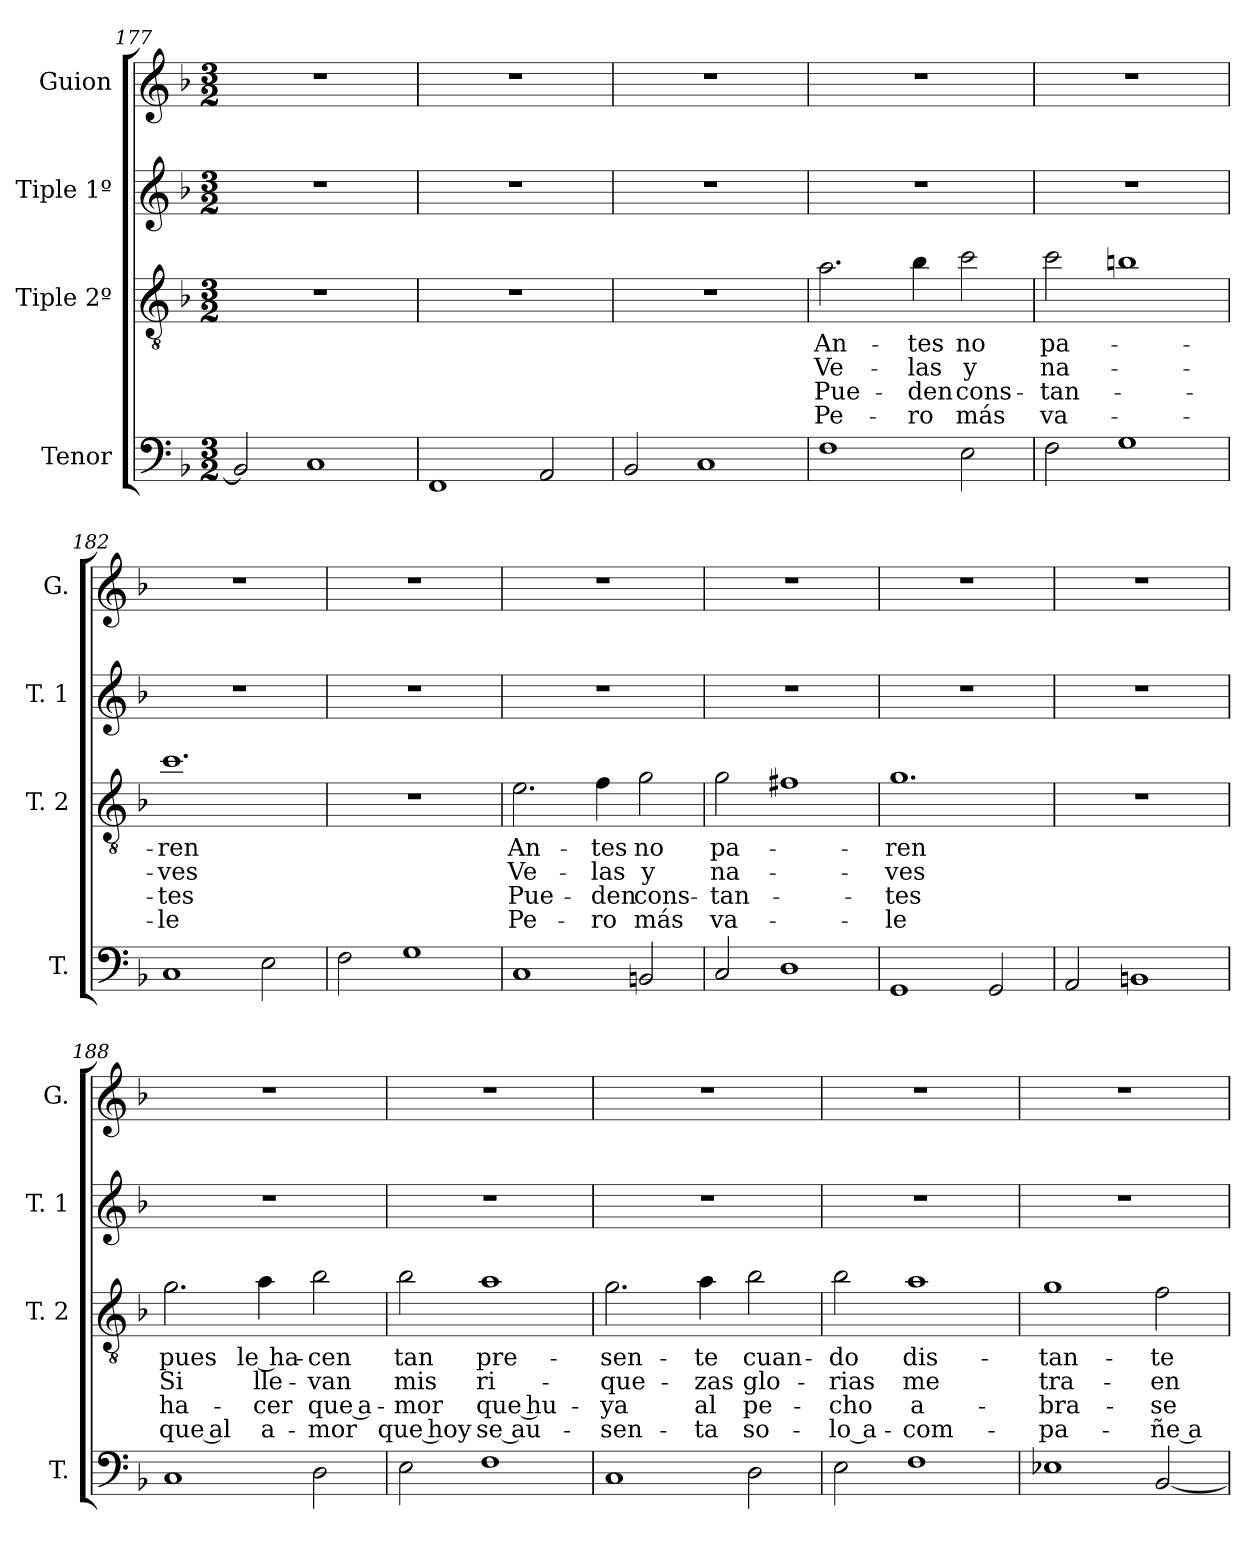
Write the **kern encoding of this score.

**kern	**kern	**text	**text	**text	**text	**kern	**kern
*part4	*part3	*part3	*part3	*part3	*part3	*part2	*part1
*staff4	*staff3	*staff3	*staff3	*staff3	*staff3	*staff2	*staff1
*I"Tenor	*I"Tiple 2º	*	*	*	*	*I"Tiple 1º	*I"Guion
*I'T.	*I'T. 2	*	*	*	*	*I'T. 1	*I'G.
*clefF4	*clefGv2	*	*	*	*	*clefG2	*clefG2
*k[b-]	*k[b-]	*	*	*	*	*k[b-]	*k[b-]
*M3/2	*M3/2	*	*	*	*	*M3/2	*M3/2
=177	=177	=177	=177	=177	=177	=177	=177
2BB-]	1.r	.	.	.	.	1.r	1.r
1C	.	.	.	.	.	.	.
=178	=178	=178	=178	=178	=178	=178	=178
1FF	1.r	.	.	.	.	1.r	1.r
2AA	.	.	.	.	.	.	.
=179	=179	=179	=179	=179	=179	=179	=179
2BB-	1.r	.	.	.	.	1.r	1.r
1C	.	.	.	.	.	.	.
=180	=180	=180	=180	=180	=180	=180	=180
1F	2.a	An-	Ve-	Pue-	Pe-	1.r	1.r
.	4b-	-tes	-las	-den	-ro	.	.
2E	2cc	no	y	cons-	más	.	.
=181	=181	=181	=181	=181	=181	=181	=181
2F	2cc	pa-	na-	-tan-	va-	1.r	1.r
1G	1bn	.	.	.	.	.	.
=182	=182	=182	=182	=182	=182	=182	=182
1C	1.cc	-ren	-ves	-tes	-le	1.r	1.r
2E	.	.	.	.	.	.	.
=183	=183	=183	=183	=183	=183	=183	=183
2F	1.r	.	.	.	.	1.r	1.r
1G	.	.	.	.	.	.	.
=184	=184	=184	=184	=184	=184	=184	=184
1C	2.e	An-	Ve-	Pue-	Pe-	1.r	1.r
.	4f	-tes	-las	-den	-ro	.	.
2BBn	2g	no	y	cons-	más	.	.
=185	=185	=185	=185	=185	=185	=185	=185
2C	2g	pa-	na-	-tan-	va-	1.r	1.r
1D	1f#X	.	.	.	.	.	.
=186	=186	=186	=186	=186	=186	=186	=186
1GG	1.g	-ren	-ves	-tes	-le	1.r	1.r
2GG	.	.	.	.	.	.	.
=187	=187	=187	=187	=187	=187	=187	=187
2AA	1.r	.	.	.	.	1.r	1.r
1BBn	.	.	.	.	.	.	.
=188	=188	=188	=188	=188	=188	=188	=188
1C	2.g	pues	Si	ha-	que al	1.r	1.r
.	4a	le ha-	lle-	-cer	a-	.	.
2D	2b-	-cen	-van	que a-	-mor	.	.
=189	=189	=189	=189	=189	=189	=189	=189
2E	2b-	tan	mis	-mor	que hoy	1.r	1.r
1F	1a	pre-	ri-	que hu-	se au-	.	.
=190	=190	=190	=190	=190	=190	=190	=190
1C	2.g	-sen-	-que-	-ya	-sen-	1.r	1.r
.	4a	-te	-zas	al	-ta	.	.
2D	2b-	cuan-	glo-	pe-	so-	.	.
=191	=191	=191	=191	=191	=191	=191	=191
2E	2b-	-do	-rias	-cho	lo a-	1.r	1.r
1F	1a	dis-	me	a-	-com-	.	.
=192	=192	=192	=192	=192	=192	=192	=192
1E-X	1g	-tan-	tra-	-bra-	-pa-	1.r	1.r
[2BB-	2f	-te	-en	-se	ñe a-	.	.
=	=	=	=	=	=	=	=
*-	*-	*-	*-	*-	*-	*-	*-
